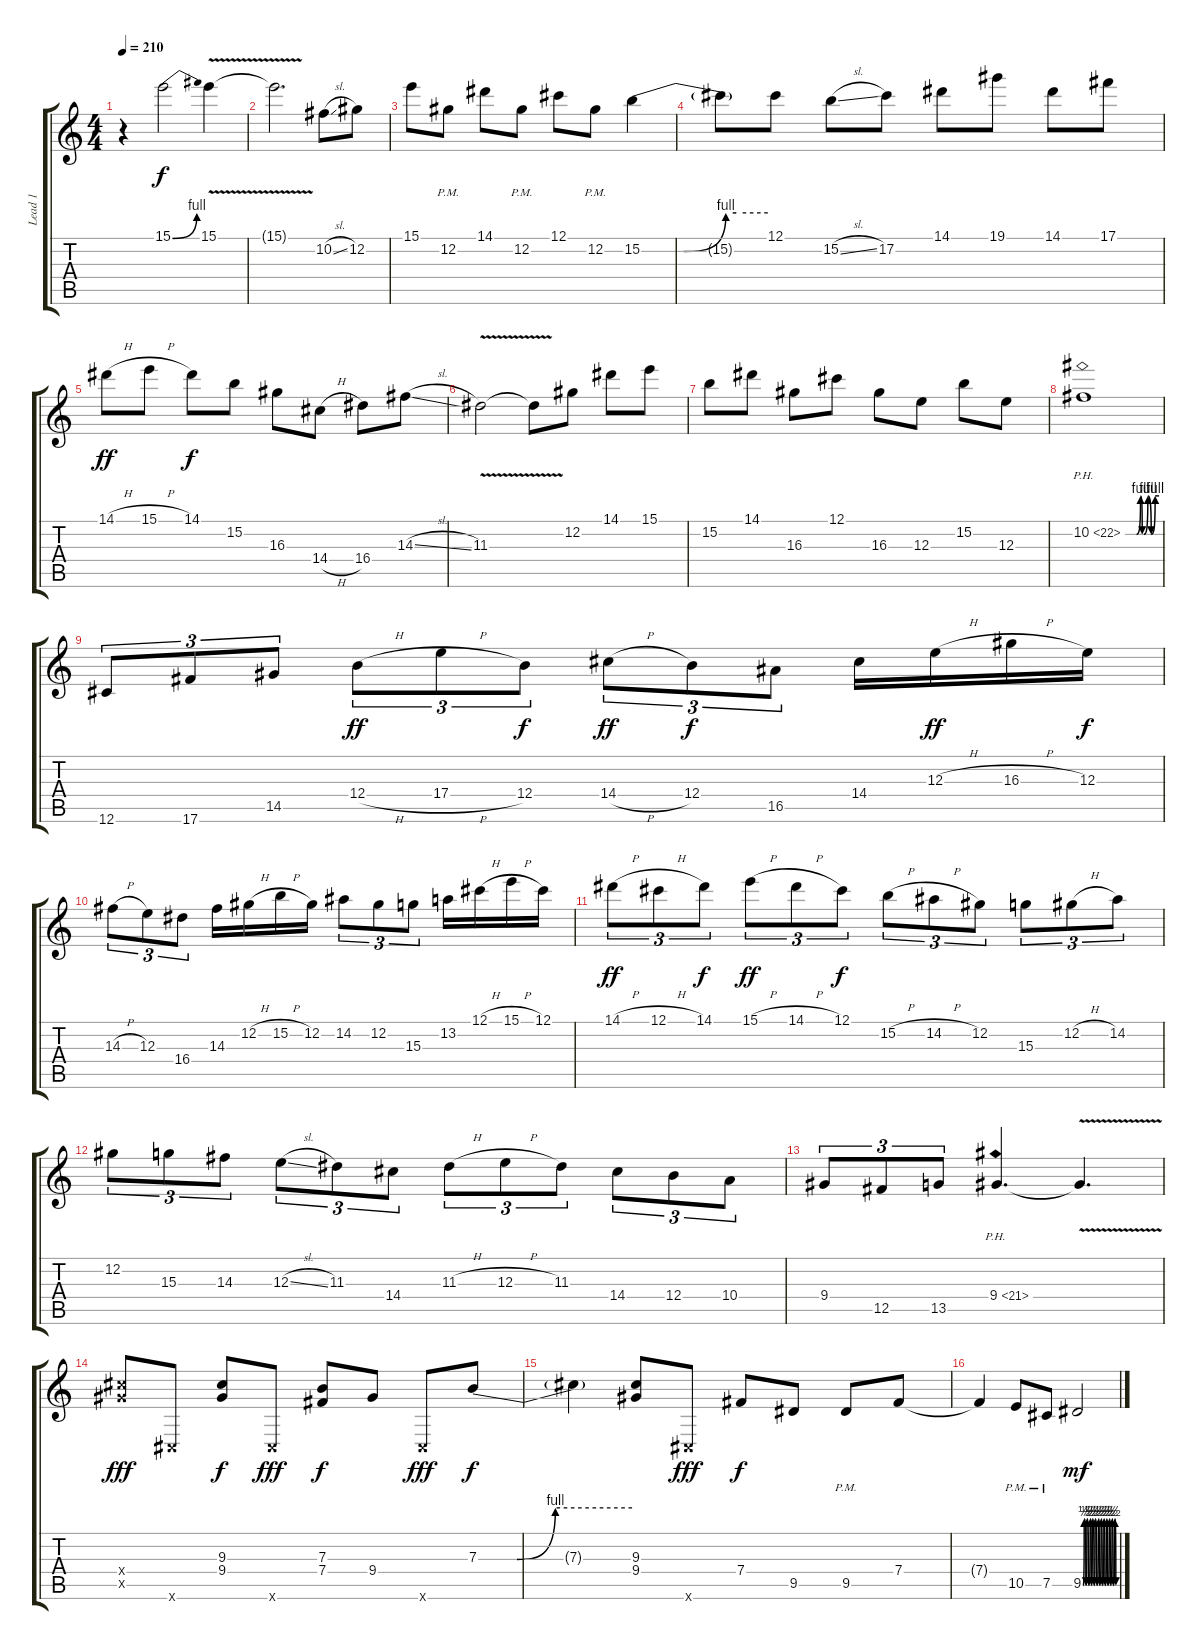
\track ("Lead 1" "Lead 1") {instrument distortionguitar}
\staff {score tabs}
\tuning (Db4 Ab3 E3 B2 Gb2 Db2) {hide}
\ts (4 4)
\tempo 210
\clef g2
\ks c
r.4{dy f instrument distortionguitar} 15.1{be (bend 0 0 60 4)}.2 15.1{v}.4 |
15.1{t}.2{d} 10.2{sl}.8 12.2.8 |
15.1.8 12.2{pm}.8 14.1.8 12.2{pm}.8 12.1.8 12.2{pm}.8 15.2{be (custom 0 0 20 0 40 4 45 4 60 4)}.4 |
15.2{t}.8 12.1.8 15.2{sl}.8 17.2.8 14.1.8 19.1.8 14.1.8 17.1.8 |
14.1{h}.8{dy ff} 15.1{h}.8 14.1.8{dy f} 15.2.8 16.3.8 14.4{h}.8 16.4.8 14.3{sl}.8 |
11.3{v}.2 11.3{t}.8 12.2.8 14.1.8 15.1.8 |
15.2.8 14.1.8 16.3.8 12.1.8 16.3.8 12.3.8 15.2.8 12.3.8 |
10.2{be (custom 0 0 15 0 20 0 27 4 30 0 33 0 40 4 46 0 53 4 60 4) ph 12}.1 |
12.6.8{tu (3 2)} 17.6.8{tu (3 2)} 14.5.8{tu (3 2)} 12.4{h}.8{tu (3 2) dy ff} 17.4{h}.8{tu (3 2)} 12.4.8{tu (3 2) dy f} 14.4{h}.8{tu (3 2) dy ff} 12.4.8{tu (3 2) dy f} 16.5.8{tu (3 2)} 14.4.16 12.3{h}.16{dy ff} 16.3{h}.16 12.3.16{dy f} |
14.3{h}.8{tu (3 2)} 12.3.8{tu (3 2)} 16.4.8{tu (3 2)} 14.3.16 12.2{h}.16 15.2{h}.16 12.2.16 14.2.8{tu (3 2)} 12.2.8{tu (3 2)} 15.3.8{tu (3 2)} 13.2.16 12.1{h}.16 15.1{h}.16 12.1.16 |
14.1{h}.8{tu (3 2) dy ff} 12.1{h}.8{tu (3 2)} 14.1.8{tu (3 2) dy f} 15.1{h}.8{tu (3 2) dy ff} 14.1{h}.8{tu (3 2)} 12.1.8{tu (3 2) dy f} 15.2{h}.8{tu (3 2)} 14.2{h}.8{tu (3 2)} 12.2.8{tu (3 2)} 15.3.8{tu (3 2)} 12.2{h}.8{tu (3 2)} 14.2.8{tu (3 2)} |
12.2.8{tu (3 2)} 15.3.8{tu (3 2)} 14.3.8{tu (3 2)} 12.3{sl}.8{tu (3 2)} 11.3.8{tu (3 2)} 14.4.8{tu (3 2)} 11.3{h}.8{tu (3 2)} 12.3{h}.8{tu (3 2)} 11.3.8{tu (3 2)} 14.4.8{tu (3 2)} 12.4.8{tu (3 2)} 10.4.8{tu (3 2)} |
9.4.8{tu (3 2)} 12.5.8{tu (3 2)} 13.5.8{tu (3 2)} 9.4{ph 12}.4{d} 9.4{v t}.4{d} |
(14.4{x} 14.5{x}).8{dy fff} 0.6{x}.8 (9.3 9.4).8{dy f} 0.6{x}.8{dy fff} (7.3 7.4).8{dy f} 9.4.8 0.6{x}.8{dy fff} 7.3{be (custom 0 0 15 0 30 4 60 4)}.8{dy f} |
7.3{t}.4 (9.3 9.4).8 0.6{x}.8{dy fff} 7.4.8{dy f} 9.5.8 9.5{pm}.8 7.4.8 |
7.4{t}.4 10.5{pm}.8 7.5{pm}.8 9.5{be (custom 0 0 2 2 5 0 7 2 10 0 13 2 15 0 17 2 20 0 22 2 25 0 28 2 30 0 33 2 35 0 38 2 40 0 43 2 45 0 48 2 50 0 53 2 55 0 58 2 60 0)}.2{dy mf}
